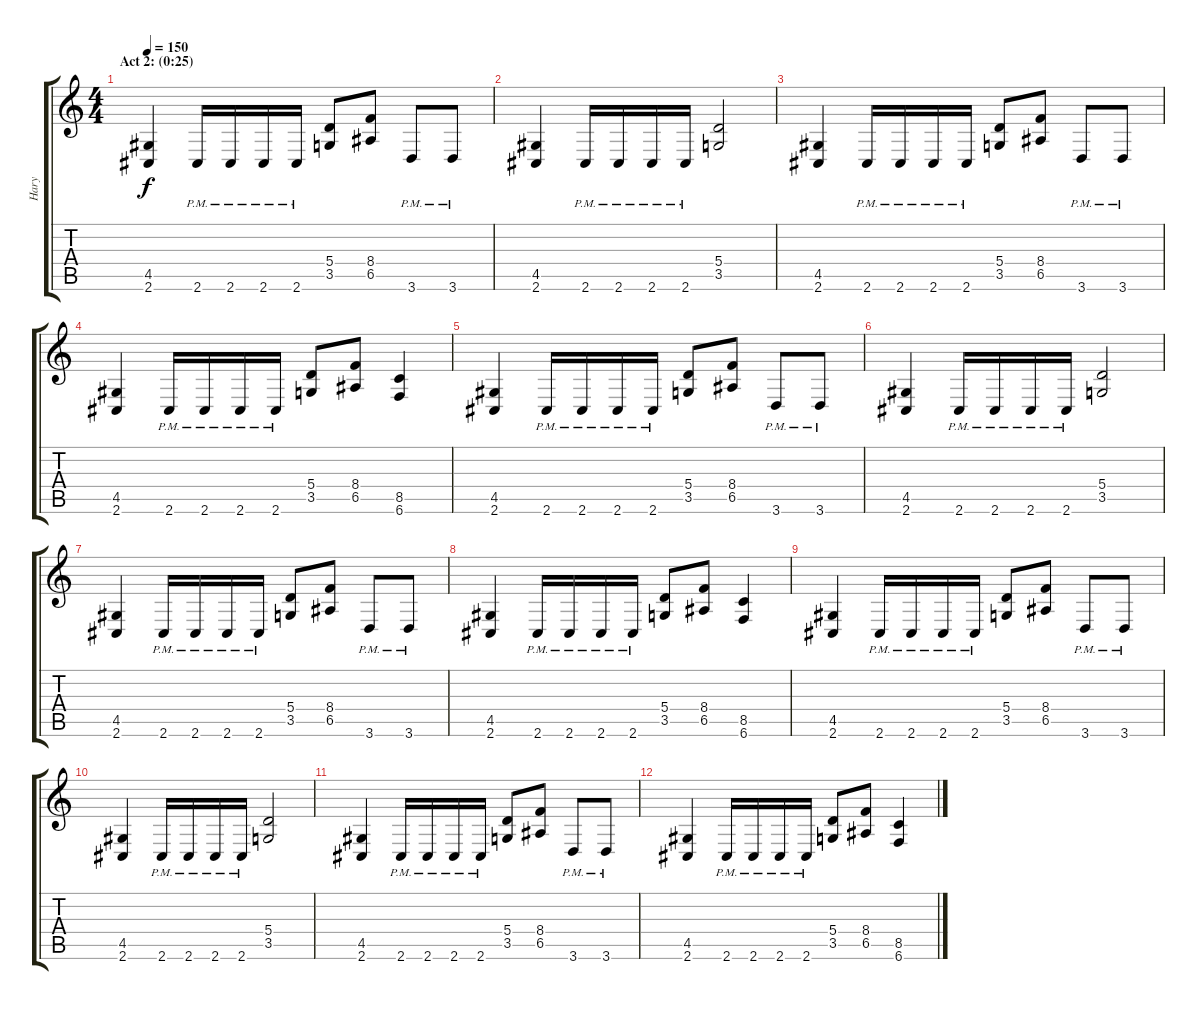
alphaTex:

\track ("Hary" "Hary") {instrument overdrivenguitar}
\staff {score tabs}
\tuning (B3 Gb3 D3 A2 E2 B1) {hide}
\ts (4 4)
\section ("" "Act 2: (0:25)")
\tempo 150
\clef g2
\ks c
(4.5 2.6).4{dy f} 2.6{pm}.16 2.6{pm}.16 2.6{pm}.16 2.6{pm}.16 (5.4 3.5).8 (8.4 6.5).8 3.6{pm}.8 3.6{pm}.8 |
(4.5 2.6).4 2.6{pm}.16 2.6{pm}.16 2.6{pm}.16 2.6{pm}.16 (5.4 3.5).2 |
(4.5 2.6).4 2.6{pm}.16 2.6{pm}.16 2.6{pm}.16 2.6{pm}.16 (5.4 3.5).8 (8.4 6.5).8 3.6{pm}.8 3.6{pm}.8 |
(4.5 2.6).4 2.6{pm}.16 2.6{pm}.16 2.6{pm}.16 2.6{pm}.16 (5.4 3.5).8 (8.4 6.5).8 (8.5 6.6).4 |
(4.5 2.6).4 2.6{pm}.16 2.6{pm}.16 2.6{pm}.16 2.6{pm}.16 (5.4 3.5).8 (8.4 6.5).8 3.6{pm}.8 3.6{pm}.8 |
(4.5 2.6).4 2.6{pm}.16 2.6{pm}.16 2.6{pm}.16 2.6{pm}.16 (5.4 3.5).2 |
(4.5 2.6).4 2.6{pm}.16 2.6{pm}.16 2.6{pm}.16 2.6{pm}.16 (5.4 3.5).8 (8.4 6.5).8 3.6{pm}.8 3.6{pm}.8 |
(4.5 2.6).4 2.6{pm}.16 2.6{pm}.16 2.6{pm}.16 2.6{pm}.16 (5.4 3.5).8 (8.4 6.5).8 (8.5 6.6).4 |
(4.5 2.6).4 2.6{pm}.16 2.6{pm}.16 2.6{pm}.16 2.6{pm}.16 (5.4 3.5).8 (8.4 6.5).8 3.6{pm}.8 3.6{pm}.8 |
(4.5 2.6).4 2.6{pm}.16 2.6{pm}.16 2.6{pm}.16 2.6{pm}.16 (5.4 3.5).2 |
(4.5 2.6).4 2.6{pm}.16 2.6{pm}.16 2.6{pm}.16 2.6{pm}.16 (5.4 3.5).8 (8.4 6.5).8 3.6{pm}.8 3.6{pm}.8 |
(4.5 2.6).4 2.6{pm}.16 2.6{pm}.16 2.6{pm}.16 2.6{pm}.16 (5.4 3.5).8 (8.4 6.5).8 (8.5 6.6).4
